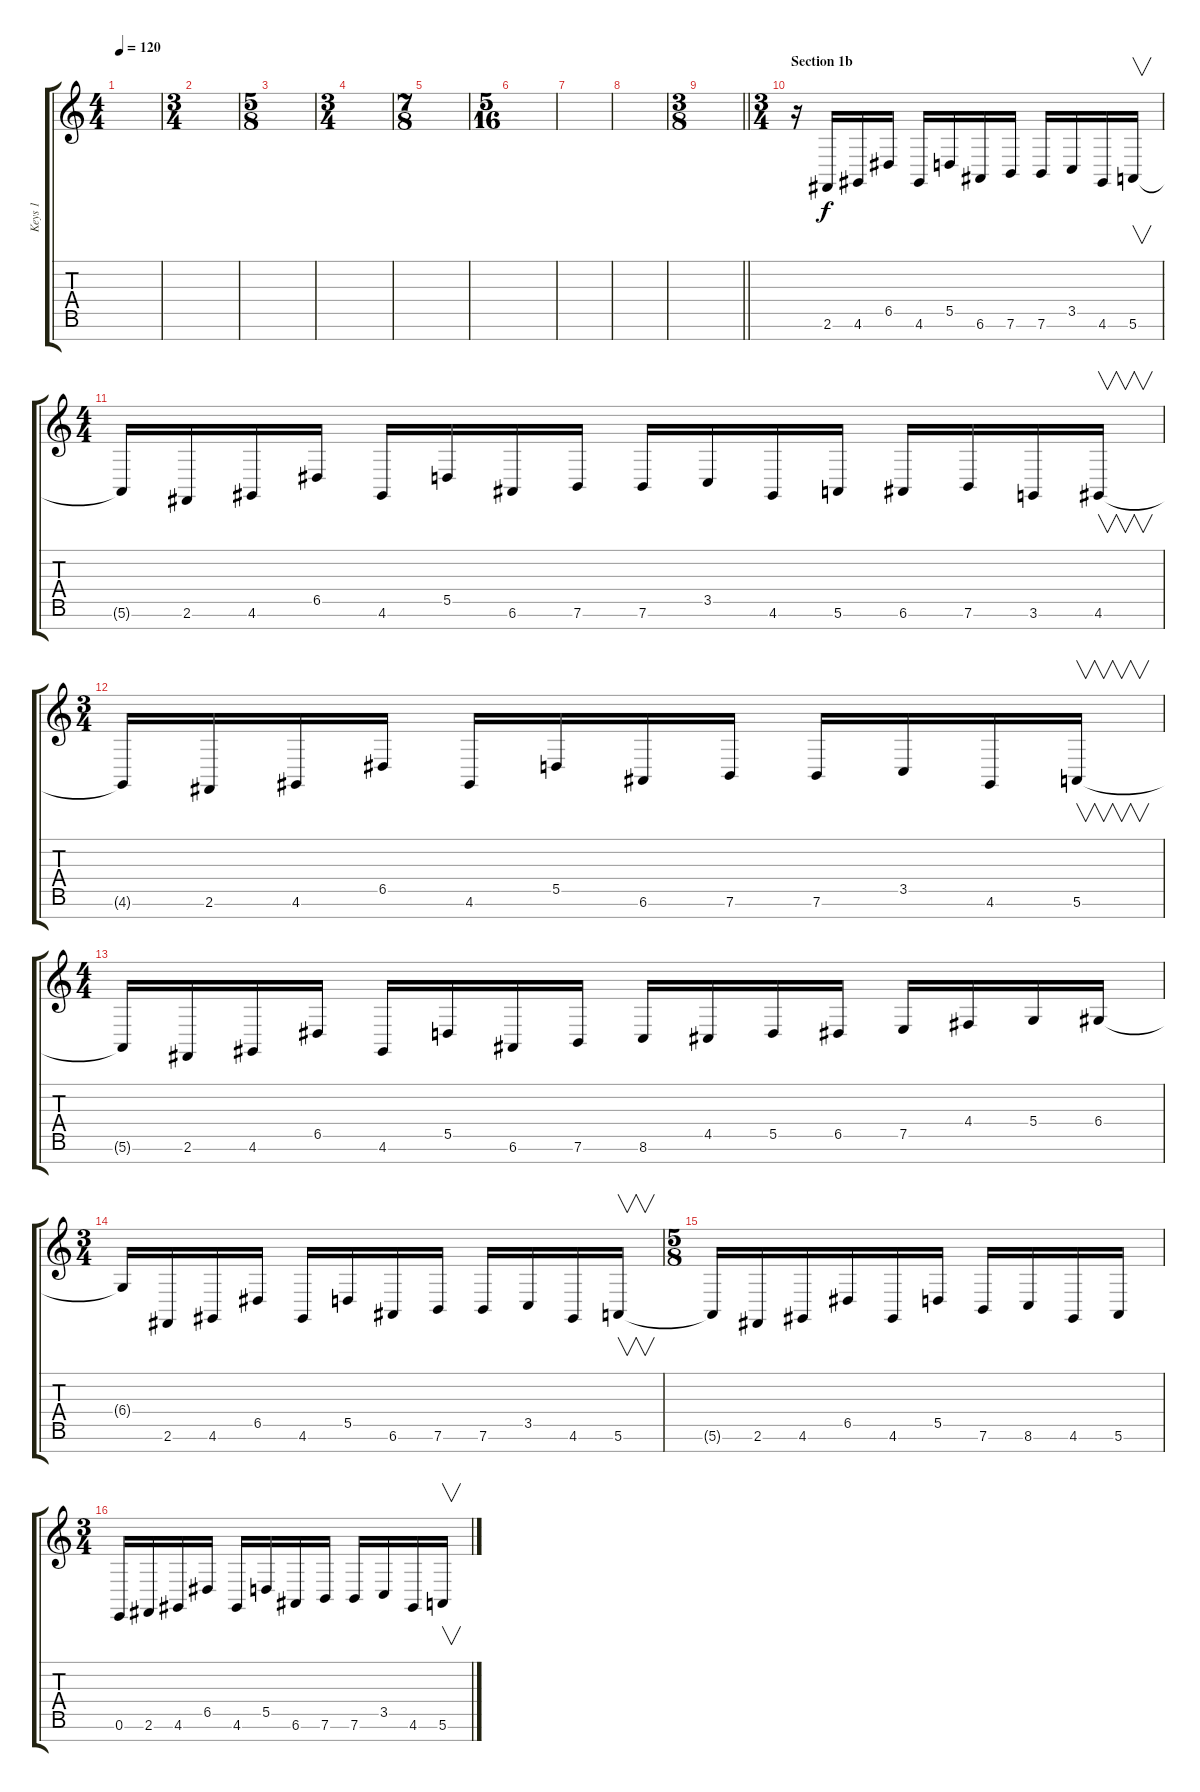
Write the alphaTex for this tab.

\track ("Keys 1" "Keys 1") {instrument xylophone}
\staff {score tabs}
\tuning (E4 B3 G3 D3 A2 E2 B1) {hide}
\ts (4 4)
\tempo 120
\clef g2
\ks c
|
\ts (3 4)
|
\ts (5 8)
|
\ts (3 4)
|
\ts (7 8)
|
\ts (5 16)
|
|
|
\ts (3 8)
\barLineRight lightlight
|
\ts (3 4)
\section ("" "Section 1b")
r.16{volume 10 instrument lead1square} 2.6.16 4.6.16 6.5.16 4.6.16 5.5.16 6.6.16 7.6.16 7.6.16 3.5.16 4.6.16 5.6.16{v} |
\ts (4 4)
5.6{t}.16 2.6.16 4.6.16 6.5.16 4.6.16 5.5.16 6.6.16 7.6.16 7.6.16 3.5.16 4.6.16 5.6.16 6.6.16 7.6.16 3.6.16 4.6.16{v} |
\ts (3 4)
4.6{t}.16 2.6.16 4.6.16 6.5.16 4.6.16 5.5.16 6.6.16 7.6.16 7.6.16 3.5.16 4.6.16 5.6.16{v} |
\ts (4 4)
5.6{t}.16 2.6.16 4.6.16 6.5.16 4.6.16 5.5.16 6.6.16 7.6.16 8.6.16 4.5.16 5.5.16 6.5.16 7.5.16 4.4.16 5.4.16 6.4.16 |
\ts (3 4)
6.4{t}.16 2.6.16 4.6.16 6.5.16 4.6.16 5.5.16 6.6.16 7.6.16 7.6.16 3.5.16 4.6.16 5.6.16{v} |
\ts (5 8)
5.6{t}.16 2.6.16 4.6.16 6.5.16 4.6.16 5.5.16 7.6.16 8.6.16 4.6.16 5.6.16 |
\ts (3 4)
0.6.16 2.6.16 4.6.16 6.5.16 4.6.16 5.5.16 6.6.16 7.6.16 7.6.16 3.5.16 4.6.16 5.6.16{v}
